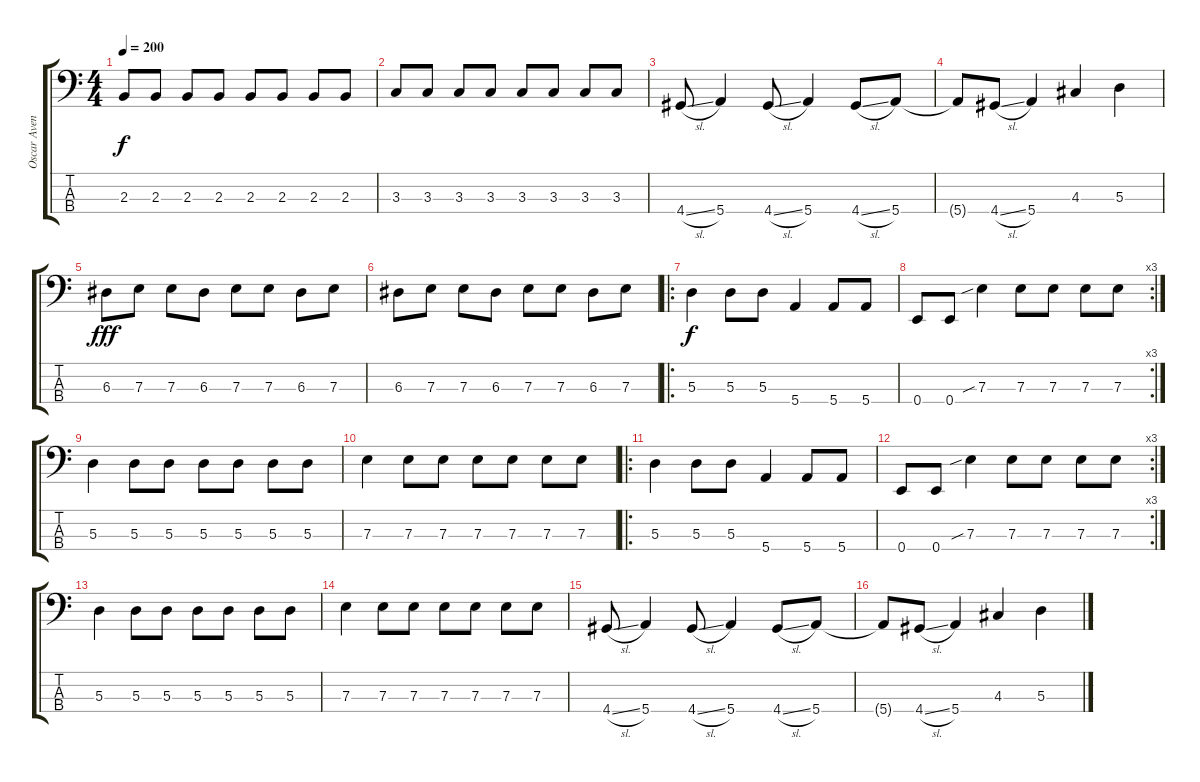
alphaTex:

\track ("Oscar Avendaño - Bajo" "Oscar Aven") {instrument fretlessbass}
\staff {score tabs}
\tuning (G2 D2 A1 E1) {hide}
\ts (4 4)
\tempo 200
\clef f4
\ks c
2.3.8{dy f} 2.3.8 2.3.8 2.3.8 2.3.8 2.3.8 2.3.8 2.3.8 |
3.3.8 3.3.8 3.3.8 3.3.8 3.3.8 3.3.8 3.3.8 3.3.8 |
4.4{sl}.8 5.4.4 4.4{sl}.8 5.4.4 4.4{sl}.8 5.4.8 |
5.4{t}.8 4.4{sl}.8 5.4.4 4.3.4 5.3.4 |
6.3.8{dy fff} 7.3.8 7.3.8 6.3.8 7.3.8 7.3.8 6.3.8 7.3.8 |
6.3.8 7.3.8 7.3.8 6.3.8 7.3.8 7.3.8 6.3.8 7.3.8 |
\ro
5.3.4{dy f} 5.3.8 5.3.8 5.4.4 5.4.8 5.4.8 |
\rc 3
0.4.8 0.4.8 7.3{sib}.4 7.3.8 7.3.8 7.3.8 7.3.8 |
5.3.4 5.3.8 5.3.8 5.3.8 5.3.8 5.3.8 5.3.8 |
7.3.4 7.3.8 7.3.8 7.3.8 7.3.8 7.3.8 7.3.8 |
\ro
5.3.4 5.3.8 5.3.8 5.4.4 5.4.8 5.4.8 |
\rc 3
0.4.8 0.4.8 7.3{sib}.4 7.3.8 7.3.8 7.3.8 7.3.8 |
5.3.4 5.3.8 5.3.8 5.3.8 5.3.8 5.3.8 5.3.8 |
7.3.4 7.3.8 7.3.8 7.3.8 7.3.8 7.3.8 7.3.8 |
4.4{sl}.8 5.4.4 4.4{sl}.8 5.4.4 4.4{sl}.8 5.4.8 |
5.4{t}.8 4.4{sl}.8 5.4.4 4.3.4 5.3.4
